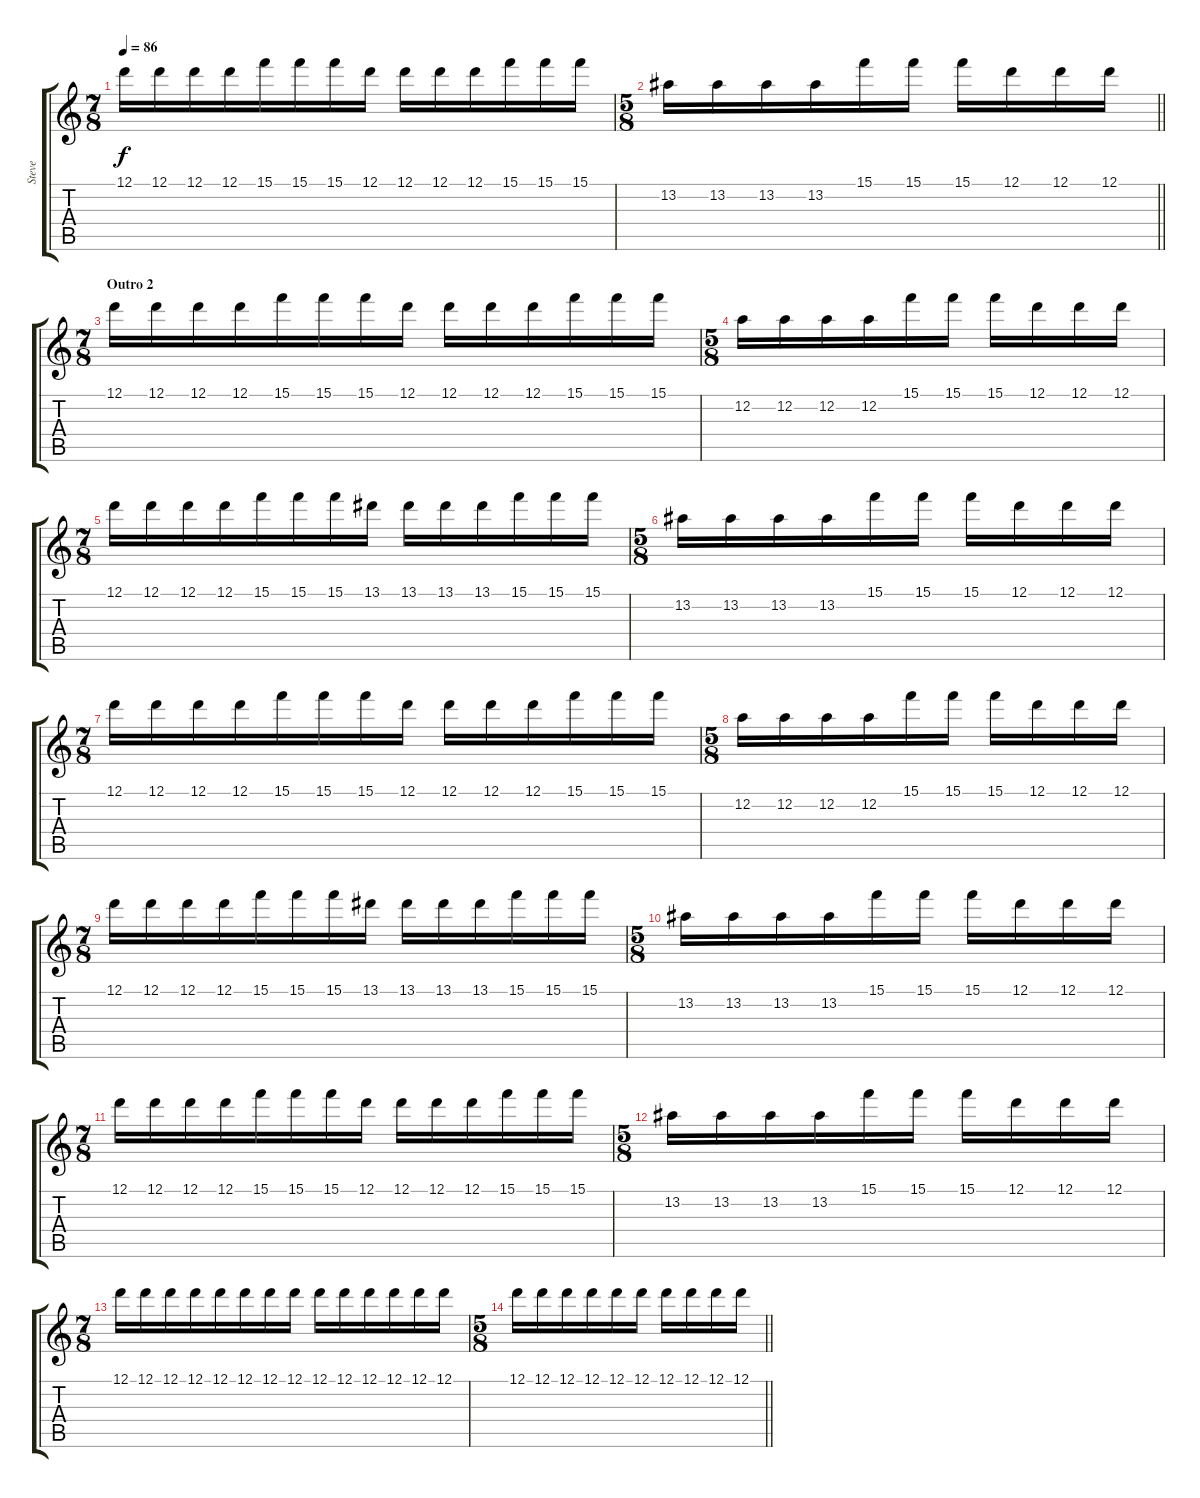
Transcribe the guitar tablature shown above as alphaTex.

\track ("Steve" "Steve") {instrument electricguitarclean}
\staff {score tabs}
\tuning (D4 A3 F3 C3 G2 C2) {hide}
\ts (7 8)
\tempo 86
\clef g2
\ks c
12.1.16{dy f} 12.1.16 12.1.16 12.1.16 15.1.16 15.1.16 15.1.16 12.1.16 12.1.16 12.1.16 12.1.16 15.1.16 15.1.16 15.1.16 |
\ts (5 8)
\barLineRight lightlight
13.2.16 13.2.16 13.2.16 13.2.16 15.1.16 15.1.16 15.1.16 12.1.16 12.1.16 12.1.16 |
\ts (7 8)
\section ("" "Outro 2")
12.1.16 12.1.16 12.1.16 12.1.16 15.1.16 15.1.16 15.1.16 12.1.16 12.1.16 12.1.16 12.1.16 15.1.16 15.1.16 15.1.16 |
\ts (5 8)
12.2.16 12.2.16 12.2.16 12.2.16 15.1.16 15.1.16 15.1.16 12.1.16 12.1.16 12.1.16 |
\ts (7 8)
12.1.16 12.1.16 12.1.16 12.1.16 15.1.16 15.1.16 15.1.16 13.1.16 13.1.16 13.1.16 13.1.16 15.1.16 15.1.16 15.1.16 |
\ts (5 8)
13.2.16 13.2.16 13.2.16 13.2.16 15.1.16 15.1.16 15.1.16 12.1.16 12.1.16 12.1.16 |
\ts (7 8)
12.1.16 12.1.16 12.1.16 12.1.16 15.1.16 15.1.16 15.1.16 12.1.16 12.1.16 12.1.16 12.1.16 15.1.16 15.1.16 15.1.16 |
\ts (5 8)
12.2.16 12.2.16 12.2.16 12.2.16 15.1.16 15.1.16 15.1.16 12.1.16 12.1.16 12.1.16 |
\ts (7 8)
12.1.16 12.1.16 12.1.16 12.1.16 15.1.16 15.1.16 15.1.16 13.1.16 13.1.16 13.1.16 13.1.16 15.1.16 15.1.16 15.1.16 |
\ts (5 8)
13.2.16 13.2.16 13.2.16 13.2.16 15.1.16 15.1.16 15.1.16 12.1.16 12.1.16 12.1.16 |
\ts (7 8)
12.1.16 12.1.16 12.1.16 12.1.16 15.1.16 15.1.16 15.1.16 12.1.16 12.1.16 12.1.16 12.1.16 15.1.16 15.1.16 15.1.16 |
\ts (5 8)
13.2.16 13.2.16 13.2.16 13.2.16 15.1.16 15.1.16 15.1.16 12.1.16 12.1.16 12.1.16 |
\ts (7 8)
12.1.16{volume 0} 12.1.16 12.1.16 12.1.16 12.1.16 12.1.16 12.1.16 12.1.16 12.1.16 12.1.16 12.1.16 12.1.16 12.1.16 12.1.16 |
\ts (5 8)
\barLineRight lightlight
12.1.16 12.1.16 12.1.16 12.1.16 12.1.16 12.1.16 12.1.16 12.1.16 12.1.16 12.1.16
